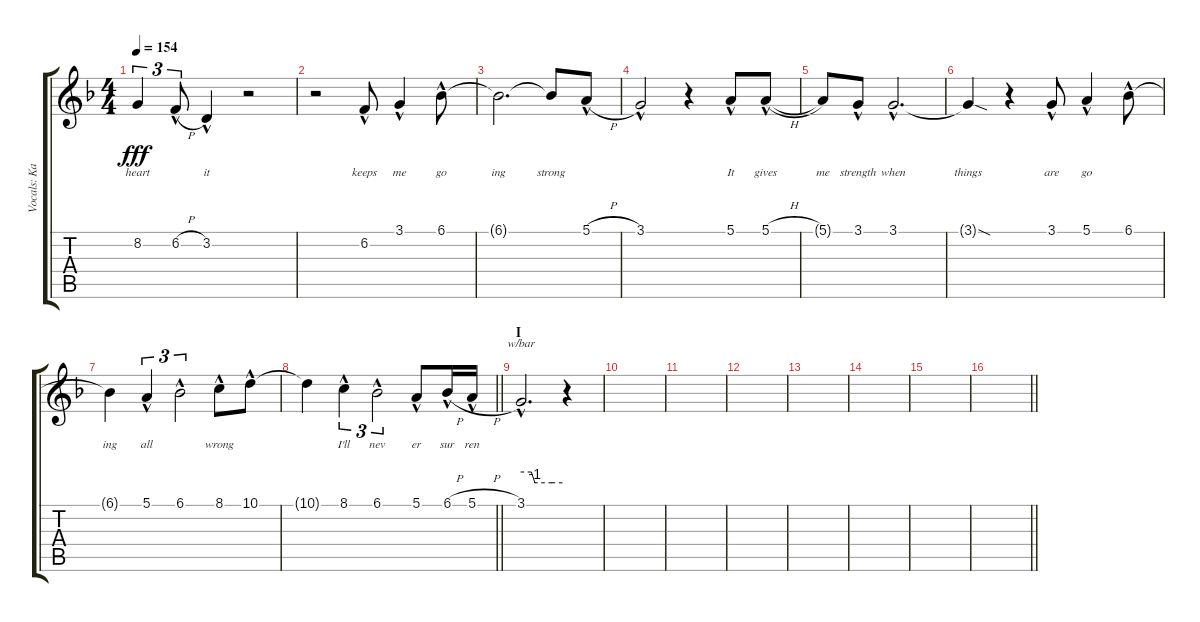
\track ("Vocals: Kal" "Vocals: Ka") {instrument lead2sawtooth}
\staff {score tabs}
\tuning (E4 B3 G3 D3 A2 E2) {hide}
\ts (4 4)
\tempo 154
\clef g2
\ks f
8.2{t}.4{tu (3 2) lyrics (0 "heart") lyrics (1 "") lyrics (2 "") lyrics (3 "") lyrics (4 "") dy fff} 6.2{h hac}.8{tu (3 2) lyrics (0 "") lyrics (1 "") lyrics (2 "") lyrics (3 "") lyrics (4 "")} 3.2{hac}.4{lyrics (0 "it") lyrics (1 "") lyrics (2 "") lyrics (3 "") lyrics (4 "")} r.2 |
r.2 6.2{hac}.8{lyrics (0 "keeps") lyrics (1 "") lyrics (2 "") lyrics (3 "") lyrics (4 "")} 3.1{hac}.4{lyrics (0 "me") lyrics (1 "") lyrics (2 "") lyrics (3 "") lyrics (4 "")} 6.1{hac}.8{lyrics (0 "go") lyrics (1 "") lyrics (2 "") lyrics (3 "") lyrics (4 "")} |
6.1{t}.2{d lyrics (0 "ing") lyrics (1 "") lyrics (2 "") lyrics (3 "") lyrics (4 "")} 6.1{t}.8{lyrics (0 "strong") lyrics (1 "") lyrics (2 "") lyrics (3 "") lyrics (4 "")} 5.1{h hac}.8{lyrics (0 "") lyrics (1 "") lyrics (2 "") lyrics (3 "") lyrics (4 "")} |
3.1{hac}.2{lyrics (0 "") lyrics (1 "") lyrics (2 "") lyrics (3 "") lyrics (4 "")} r.4 5.1{hac}.8{lyrics (0 "It") lyrics (1 "") lyrics (2 "") lyrics (3 "") lyrics (4 "")} 5.1{h hac}.8{lyrics (0 "gives") lyrics (1 "") lyrics (2 "") lyrics (3 "") lyrics (4 "")} |
5.1{t}.8{lyrics (0 "me") lyrics (1 "") lyrics (2 "") lyrics (3 "") lyrics (4 "")} 3.1{hac}.8{lyrics (0 "strength") lyrics (1 "") lyrics (2 "") lyrics (3 "") lyrics (4 "")} 3.1{hac}.2{d lyrics (0 "when") lyrics (1 "") lyrics (2 "") lyrics (3 "") lyrics (4 "")} |
3.1{sod t}.4{lyrics (0 "things") lyrics (1 "") lyrics (2 "") lyrics (3 "") lyrics (4 "")} r.4 3.1{hac}.8{lyrics (0 "are") lyrics (1 "") lyrics (2 "") lyrics (3 "") lyrics (4 "")} 5.1{hac}.4{lyrics (0 "go") lyrics (1 "") lyrics (2 "") lyrics (3 "") lyrics (4 "")} 6.1{hac}.8{lyrics (0 "") lyrics (1 "") lyrics (2 "") lyrics (3 "") lyrics (4 "")} |
6.1{t}.4{lyrics (0 "ing") lyrics (1 "") lyrics (2 "") lyrics (3 "") lyrics (4 "")} 5.1{hac}.4{tu (3 2) lyrics (0 "all") lyrics (1 "") lyrics (2 "") lyrics (3 "") lyrics (4 "")} 6.1{hac}.2{tu (3 2) lyrics (0 "") lyrics (1 "") lyrics (2 "") lyrics (3 "") lyrics (4 "")} 8.1{hac}.8{lyrics (0 "wrong") lyrics (1 "") lyrics (2 "") lyrics (3 "") lyrics (4 "")} 10.1{hac}.8{lyrics (0 "") lyrics (1 "") lyrics (2 "") lyrics (3 "") lyrics (4 "")} |
\barLineRight lightlight
10.1{t}.4{lyrics (0 "") lyrics (1 "") lyrics (2 "") lyrics (3 "") lyrics (4 "")} 8.1{hac}.4{tu (3 2) lyrics (0 "I'll") lyrics (1 "") lyrics (2 "") lyrics (3 "") lyrics (4 "")} 6.1{hac}.2{tu (3 2) lyrics (0 "nev") lyrics (1 "") lyrics (2 "") lyrics (3 "") lyrics (4 "")} 5.1{hac}.8{lyrics (0 "er") lyrics (1 "") lyrics (2 "") lyrics (3 "") lyrics (4 "")} 6.1{h hac}.16{lyrics (0 "sur") lyrics (1 "") lyrics (2 "") lyrics (3 "") lyrics (4 "")} 5.1{h hac}.16{lyrics (0 "ren") lyrics (1 "") lyrics (2 "") lyrics (3 "") lyrics (4 "")} |
\section ("" "I")
3.1{hac}.2{d tbe (custom default 0 0 15 0 20 -4 45 -4 60 -4) lyrics (0 "") lyrics (1 "") lyrics (2 "") lyrics (3 "") lyrics (4 "")} r.4 |
|
|
|
|
|
|
\barLineRight lightlight
